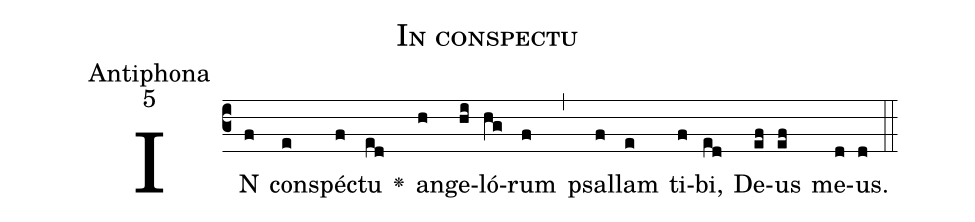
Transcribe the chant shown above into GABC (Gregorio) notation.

name:In conspectu;
office-part:Antiphona;
mode:5;
%%
(c3)  IN(f) con(e)spé(f)ctu(ed) <v>\greheightstar</v>() an(h)ge(hi)ló(hg)rum(f) (,) psal(f)lam(e) ti(f)bi,(ed) De(ef)us(ef) me(d)us.(d) (::)
